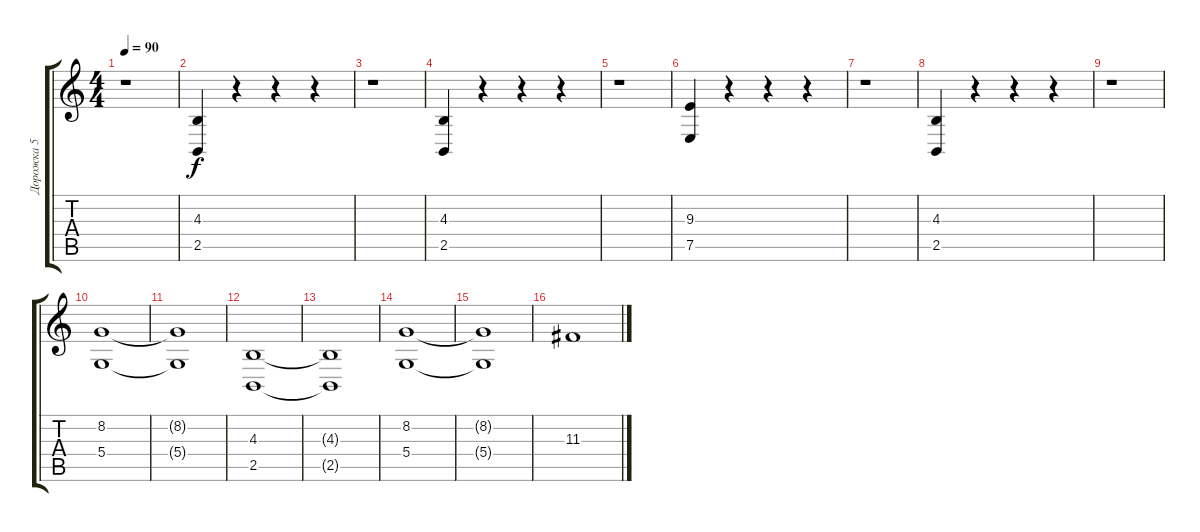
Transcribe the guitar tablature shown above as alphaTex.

\track ("Дорожка 5" "Дорожка 5") {instrument stringensemble2}
\staff {score tabs}
\tuning (E4 B3 G3 D3 A2 E2) {hide}
\ts (4 4)
\tempo 90
\clef g2
\ks c
r.1{dy f} |
(4.3 2.5).4 r.4 r.4 r.4 |
r.1 |
(4.3 2.5).4 r.4 r.4 r.4 |
r.1 |
(9.3 7.5).4 r.4 r.4 r.4 |
r.1 |
(4.3 2.5).4 r.4 r.4 r.4 |
r.1 |
(8.2 5.4).1 |
(8.2{t} 5.4{t}).1 |
(4.3 2.5).1 |
(4.3{t} 2.5{t}).1 |
(8.2 5.4).1 |
(8.2{t} 5.4{t}).1 |
11.3.1
